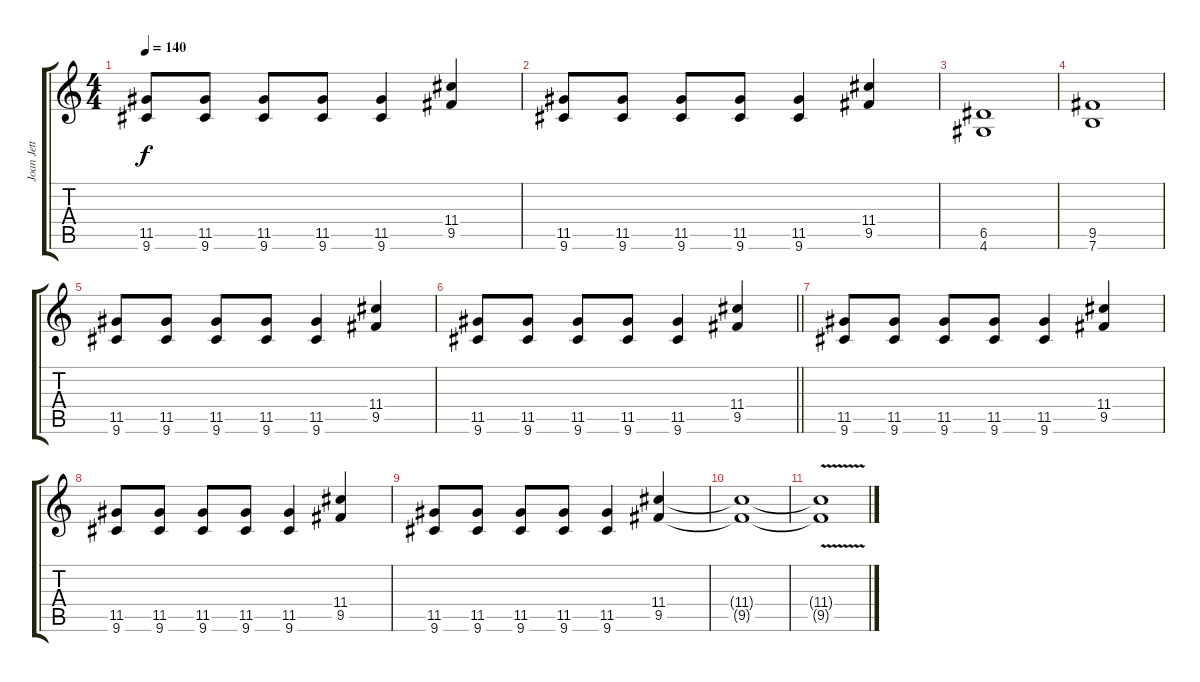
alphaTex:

\track ("Joan Jett " "Joan Jett ") {instrument distortionguitar}
\staff {score tabs}
\tuning (E4 B3 G3 D3 A2 E2) {hide}
\ts (4 4)
\tempo 140
\clef g2
\ks c
(11.5 9.6).8{dy f} (11.5 9.6).8 (11.5 9.6).8 (11.5 9.6).8 (11.5 9.6).4 (11.4 9.5).4 |
(11.5 9.6).8 (11.5 9.6).8 (11.5 9.6).8 (11.5 9.6).8 (11.5 9.6).4 (11.4 9.5).4 |
(6.5 4.6).1 |
(9.5 7.6).1 |
(11.5 9.6).8 (11.5 9.6).8 (11.5 9.6).8 (11.5 9.6).8 (11.5 9.6).4 (11.4 9.5).4 |
\barLineRight lightlight
(11.5 9.6).8 (11.5 9.6).8 (11.5 9.6).8 (11.5 9.6).8 (11.5 9.6).4 (11.4 9.5).4 |
(11.5 9.6).8 (11.5 9.6).8 (11.5 9.6).8 (11.5 9.6).8 (11.5 9.6).4 (11.4 9.5).4 |
(11.5 9.6).8 (11.5 9.6).8 (11.5 9.6).8 (11.5 9.6).8 (11.5 9.6).4 (11.4 9.5).4 |
(11.5 9.6).8 (11.5 9.6).8 (11.5 9.6).8 (11.5 9.6).8 (11.5 9.6).4 (11.4 9.5).4 |
(11.4{t} 9.5{t}).1 |
(11.4{v t} 9.5{v t}).1
